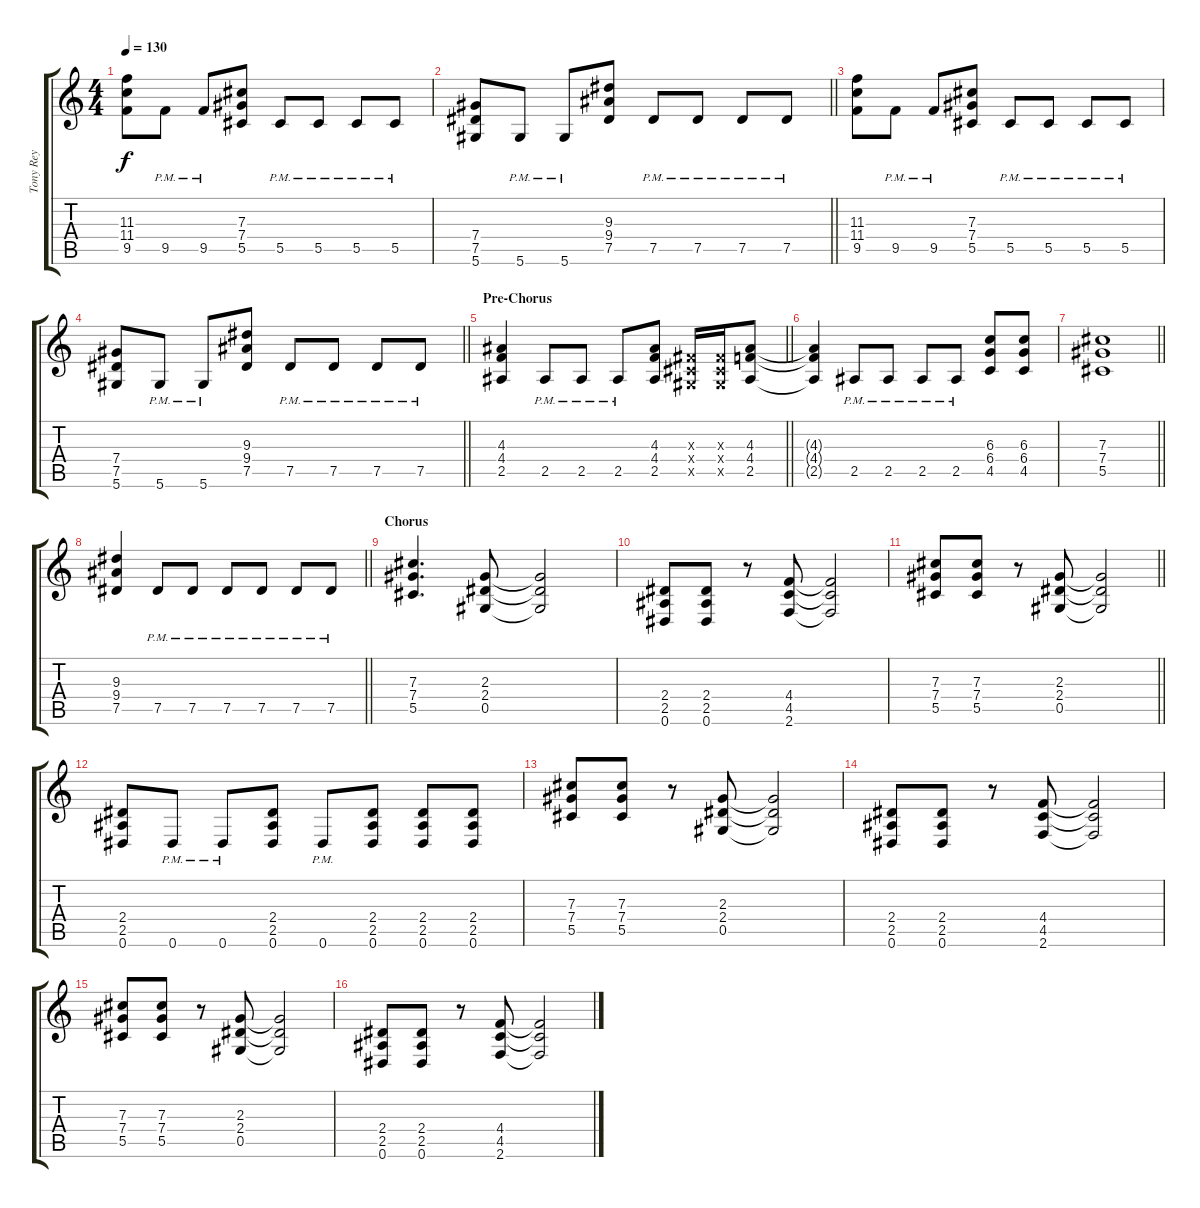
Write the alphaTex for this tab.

\track ("Tony Rey" "Tony Rey") {instrument overdrivenguitar}
\staff {score tabs}
\tuning (Eb4 Bb3 Gb3 Db3 Ab2 Eb2) {hide}
\ts (4 4)
\tempo 130
\clef g2
\ks c
(11.3 11.4 9.5).8{dy f} 9.5{pm}.8 9.5{pm}.8 (7.3 7.4 5.5).8 5.5{pm}.8 5.5{pm}.8 5.5{pm}.8 5.5{pm}.8 |
\barLineRight lightlight
(7.4 7.5 5.6).8 5.6{pm}.8 5.6{pm}.8 (9.3 9.4 7.5).8 7.5{pm}.8 7.5{pm}.8 7.5{pm}.8 7.5{pm}.8 |
\section ("" "")
(11.3 11.4 9.5).8 9.5{pm}.8 9.5{pm}.8 (7.3 7.4 5.5).8 5.5{pm}.8 5.5{pm}.8 5.5{pm}.8 5.5{pm}.8 |
\barLineRight lightlight
(7.4 7.5 5.6).8 5.6{pm}.8 5.6{pm}.8 (9.3 9.4 7.5).8 7.5{pm}.8 7.5{pm}.8 7.5{pm}.8 7.5{pm}.8 |
\section ("" "Pre-Chorus")
\barLineRight lightlight
(4.3 4.4 2.5).4 2.5{pm}.8 2.5{pm}.8 2.5{pm}.8 (4.3 4.4 2.5).8 (0.3{x} 0.4{x} 0.5{x}).16 (0.3{x} 0.4{x} 0.5{x}).16 (4.3 4.4 2.5).8 |
(4.3{t} 4.4{t} 2.5{t}).4 2.5{pm}.8 2.5{pm}.8 2.5{pm}.8 2.5{pm}.8 (6.3 6.4 4.5).8 (6.3 6.4 4.5).8 |
\barLineRight lightlight
(7.3 7.4 5.5).1 |
\barLineRight lightlight
(9.3 9.4 7.5).4 7.5{pm}.8 7.5{pm}.8 7.5{pm}.8 7.5{pm}.8 7.5{pm}.8 7.5{pm}.8 |
\section ("" "Chorus")
(7.3 7.4 5.5).4{d} (2.3 2.4 0.5).8 (2.3{t} 2.4{t} 0.5{t}).2 |
(2.4 2.5 0.6).8 (2.4 2.5 0.6).8 r.8 (4.4 4.5 2.6).8 (4.4{t} 4.5{t} 2.6{t}).2 |
\barLineRight lightlight
(7.3 7.4 5.5).8 (7.3 7.4 5.5).8 r.8 (2.3 2.4 0.5).8 (2.3{t} 2.4{t} 0.5{t}).2 |
\section ("" "")
(2.4 2.5 0.6).8 0.6{pm}.8 0.6{pm}.8 (2.4 2.5 0.6).8 0.6{pm}.8 (2.4 2.5 0.6).8 (2.4 2.5 0.6).8 (2.4 2.5 0.6).8 |
(7.3 7.4 5.5).8 (7.3 7.4 5.5).8 r.8 (2.3 2.4 0.5).8 (2.3{t} 2.4{t} 0.5{t}).2 |
(2.4 2.5 0.6).8 (2.4 2.5 0.6).8 r.8 (4.4 4.5 2.6).8 (4.4{t} 4.5{t} 2.6{t}).2 |
(7.3 7.4 5.5).8 (7.3 7.4 5.5).8 r.8 (2.3 2.4 0.5).8 (2.3{t} 2.4{t} 0.5{t}).2 |
(2.4 2.5 0.6).8 (2.4 2.5 0.6).8 r.8 (4.4 4.5 2.6).8 (4.4{t} 4.5{t} 2.6{t}).2
